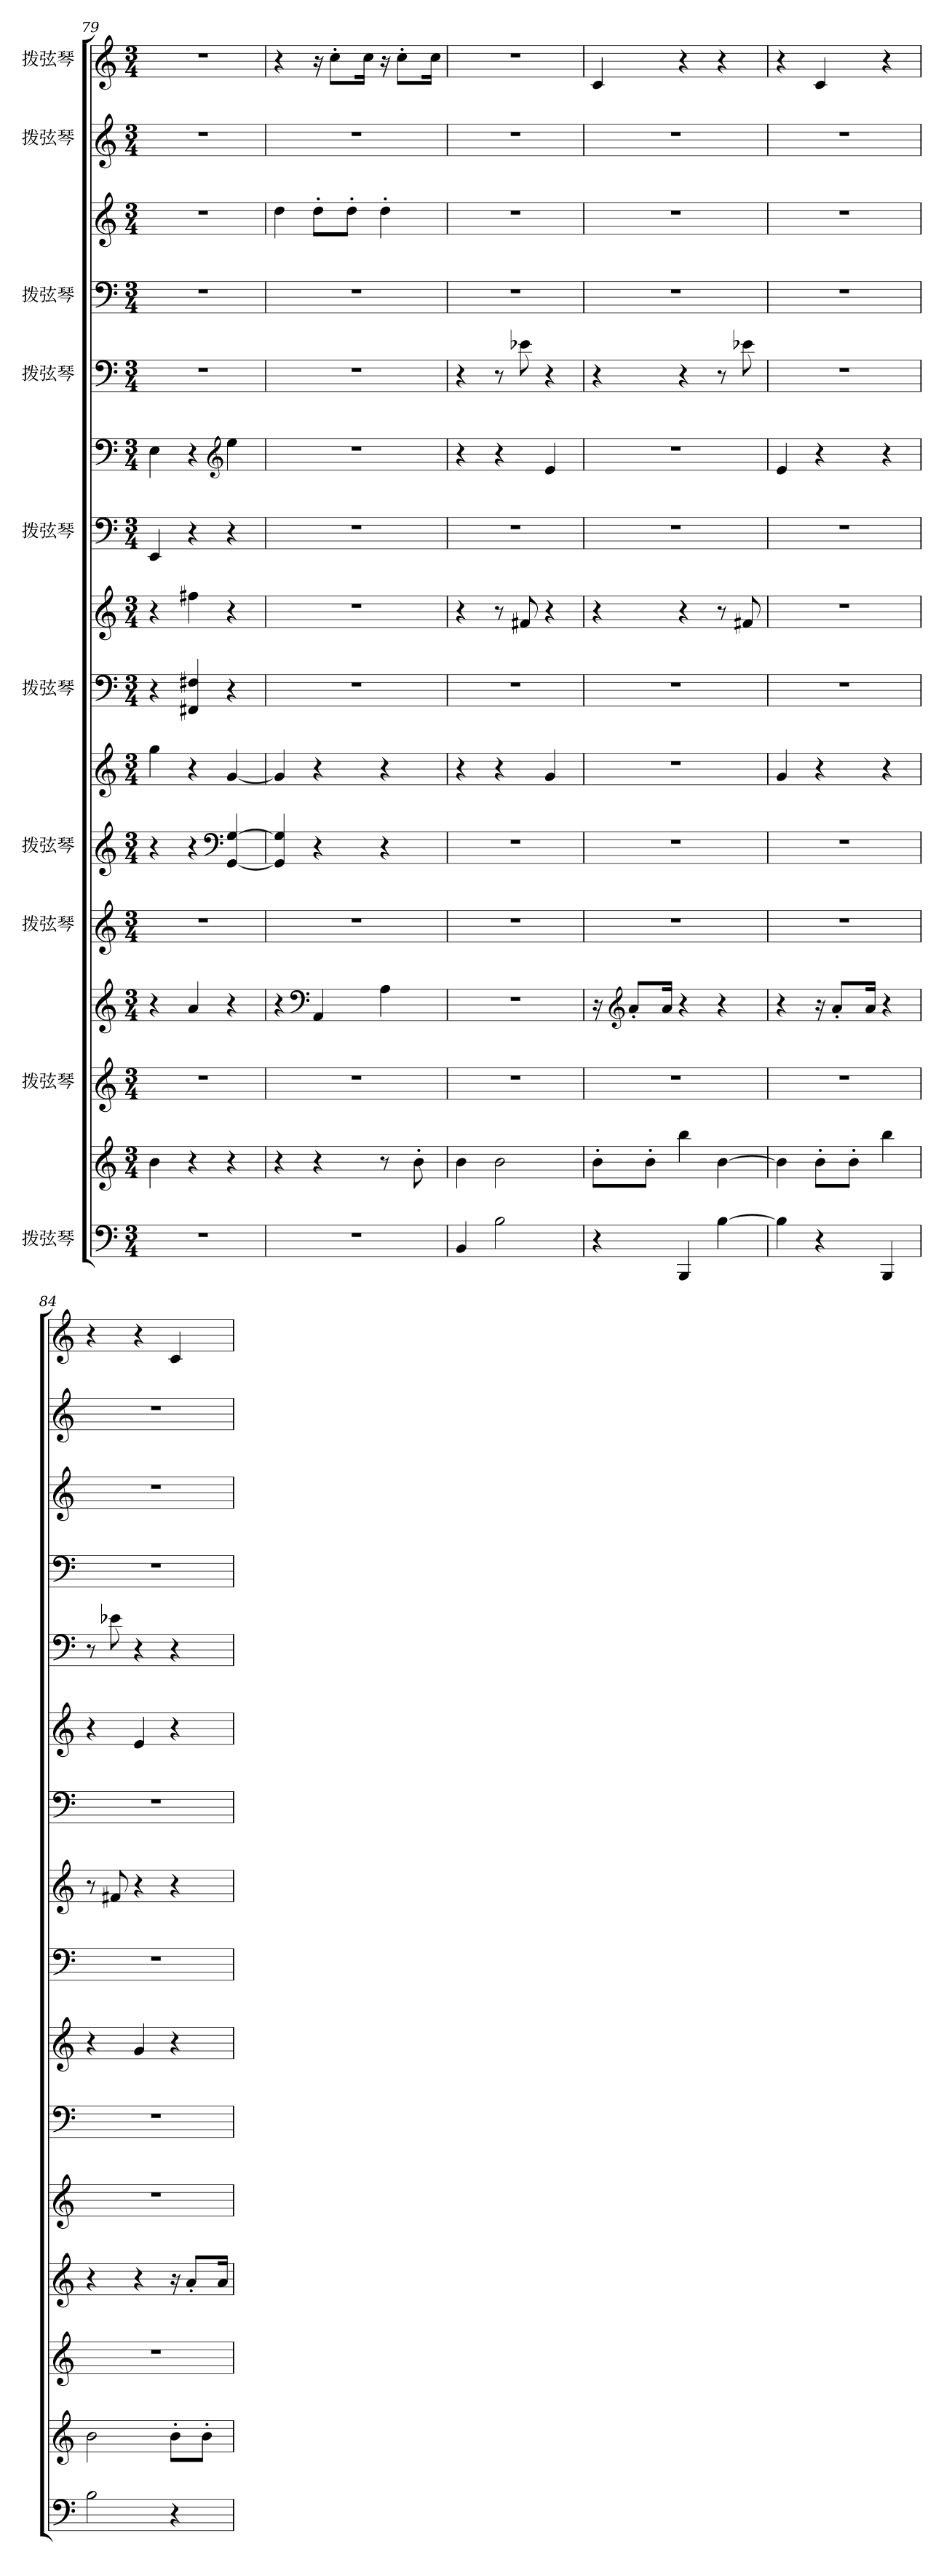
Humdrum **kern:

**kern	**kern	**kern	**kern	**kern	**kern	**kern	**kern	**kern	**kern	**kern	**kern	**kern	**kern	**kern	**kern
*part10	*part10	*part9	*part9	*part8	*part7	*part7	*part6	*part6	*part5	*part5	*part4	*part3	*part3	*part2	*part1
*staff16	*staff15	*staff14	*staff13	*staff12	*staff11	*staff10	*staff9	*staff8	*staff7	*staff6	*staff5	*staff4	*staff3	*staff2	*staff1
*I"拨弦琴	*	*I"拨弦琴	*	*I"拨弦琴	*I"拨弦琴	*	*I"拨弦琴	*	*I"拨弦琴	*	*I"拨弦琴	*I"拨弦琴	*	*I"拨弦琴	*I"拨弦琴
*clefF4	*clefG2	*clefG2	*clefG2	*clefG2	*clefG2	*clefG2	*clefF4	*clefG2	*clefF4	*clefF4	*clefF4	*clefF4	*clefG2	*clefG2	*clefG2
*k[]	*k[]	*k[]	*k[]	*k[]	*k[]	*k[]	*k[]	*k[]	*k[]	*k[]	*k[]	*k[]	*k[]	*k[]	*k[]
*M3/4	*M3/4	*M3/4	*M3/4	*M3/4	*M3/4	*M3/4	*M3/4	*M3/4	*M3/4	*M3/4	*M3/4	*M3/4	*M3/4	*M3/4	*M3/4
=79	=79	=79	=79	=79	=79	=79	=79	=79	=79	=79	=79	=79	=79	=79	=79
2.r	4b\	2.r	4r	2.r	4r	4gg\	4r	4r	4EE/	4E\	2.r	2.r	2.r	2.r	2.r
.	4r	.	4a/	.	4r	4r	4FF#X/ 4F#X/	4ff#X\	4r	4r	.	.	.	.	.
*	*	*	*	*	*clefF4	*	*	*	*	*clefG2	*	*	*	*	*
.	4r	.	4r	.	[4GG/ [4G/	[4g/	4r	4r	4r	4ee\	.	.	.	.	.
!!LO:PB:g=z
=80	=80	=80	=80	=80	=80	=80	=80	=80	=80	=80	=80	=80	=80	=80	=80
2.r	4r	2.r	4r	2.r	4GG/] 4G/]	4g/]	2.r	2.r	2.r	2.r	2.r	2.r	4dd\	2.r	4r
*	*	*	*clefF4	*	*	*	*	*	*	*	*	*	*	*	*
.	4r	.	4AA/	.	4r	4r	.	.	.	.	.	.	8dd'\L	.	16r
.	.	.	.	.	.	.	.	.	.	.	.	.	.	.	8cc'\L
.	.	.	.	.	.	.	.	.	.	.	.	.	8dd'\J	.	.
.	.	.	.	.	.	.	.	.	.	.	.	.	.	.	16cc\Jk
.	8r	.	4A\	.	4r	4r	.	.	.	.	.	.	4dd'\	.	16r
.	.	.	.	.	.	.	.	.	.	.	.	.	.	.	8cc'\L
.	8b'\	.	.	.	.	.	.	.	.	.	.	.	.	.	.
.	.	.	.	.	.	.	.	.	.	.	.	.	.	.	16cc\Jk
=81	=81	=81	=81	=81	=81	=81	=81	=81	=81	=81	=81	=81	=81	=81	=81
4BB/	4b\	2.r	2.r	2.r	2.r	4r	2.r	4r	2.r	4r	4r	2.r	2.r	2.r	2.r
2B\	2b\	.	.	.	.	4r	.	8r	.	4r	8r	.	.	.	.
.	.	.	.	.	.	.	.	8f#X/	.	.	8e-X\	.	.	.	.
.	.	.	.	.	.	4g/	.	4r	.	4e/	4r	.	.	.	.
=82	=82	=82	=82	=82	=82	=82	=82	=82	=82	=82	=82	=82	=82	=82	=82
4r	8b'\L	2.r	16r	2.r	2.r	2.r	2.r	4r	2.r	2.r	4r	2.r	2.r	2.r	4c/
*	*	*	*clefG2	*	*	*	*	*	*	*	*	*	*	*	*
.	.	.	8a'/L	.	.	.	.	.	.	.	.	.	.	.	.
.	8b'\J	.	.	.	.	.	.	.	.	.	.	.	.	.	.
.	.	.	16a/Jk	.	.	.	.	.	.	.	.	.	.	.	.
4BBB/	4bb\	.	4r	.	.	.	.	4r	.	.	4r	.	.	.	4r
[4B\	[4b\	.	4r	.	.	.	.	8r	.	.	8r	.	.	.	4r
.	.	.	.	.	.	.	.	8f#X/	.	.	8e-X\	.	.	.	.
=83	=83	=83	=83	=83	=83	=83	=83	=83	=83	=83	=83	=83	=83	=83	=83
4B\]	4b\]	2.r	4r	2.r	2.r	4g/	2.r	2.r	2.r	4e/	2.r	2.r	2.r	2.r	4r
4r	8b'\L	.	16r	.	.	4r	.	.	.	4r	.	.	.	.	4c/
.	.	.	8a'/L	.	.	.	.	.	.	.	.	.	.	.	.
.	8b'\J	.	.	.	.	.	.	.	.	.	.	.	.	.	.
.	.	.	16a/Jk	.	.	.	.	.	.	.	.	.	.	.	.
4BBB/	4bb\	.	4r	.	.	4r	.	.	.	4r	.	.	.	.	4r
=84	=84	=84	=84	=84	=84	=84	=84	=84	=84	=84	=84	=84	=84	=84	=84
2B\	2b\	2.r	4r	2.r	2.r	4r	2.r	8r	2.r	4r	8r	2.r	2.r	2.r	4r
.	.	.	.	.	.	.	.	8f#X/	.	.	8e-X\	.	.	.	.
.	.	.	4r	.	.	4g/	.	4r	.	4e/	4r	.	.	.	4r
4r	8b'\L	.	16r	.	.	4r	.	4r	.	4r	4r	.	.	.	4c/
.	.	.	8a'/L	.	.	.	.	.	.	.	.	.	.	.	.
.	8b'\J	.	.	.	.	.	.	.	.	.	.	.	.	.	.
.	.	.	16a/Jk	.	.	.	.	.	.	.	.	.	.	.	.
=	=	=	=	=	=	=	=	=	=	=	=	=	=	=	=
*-	*-	*-	*-	*-	*-	*-	*-	*-	*-	*-	*-	*-	*-	*-	*-
